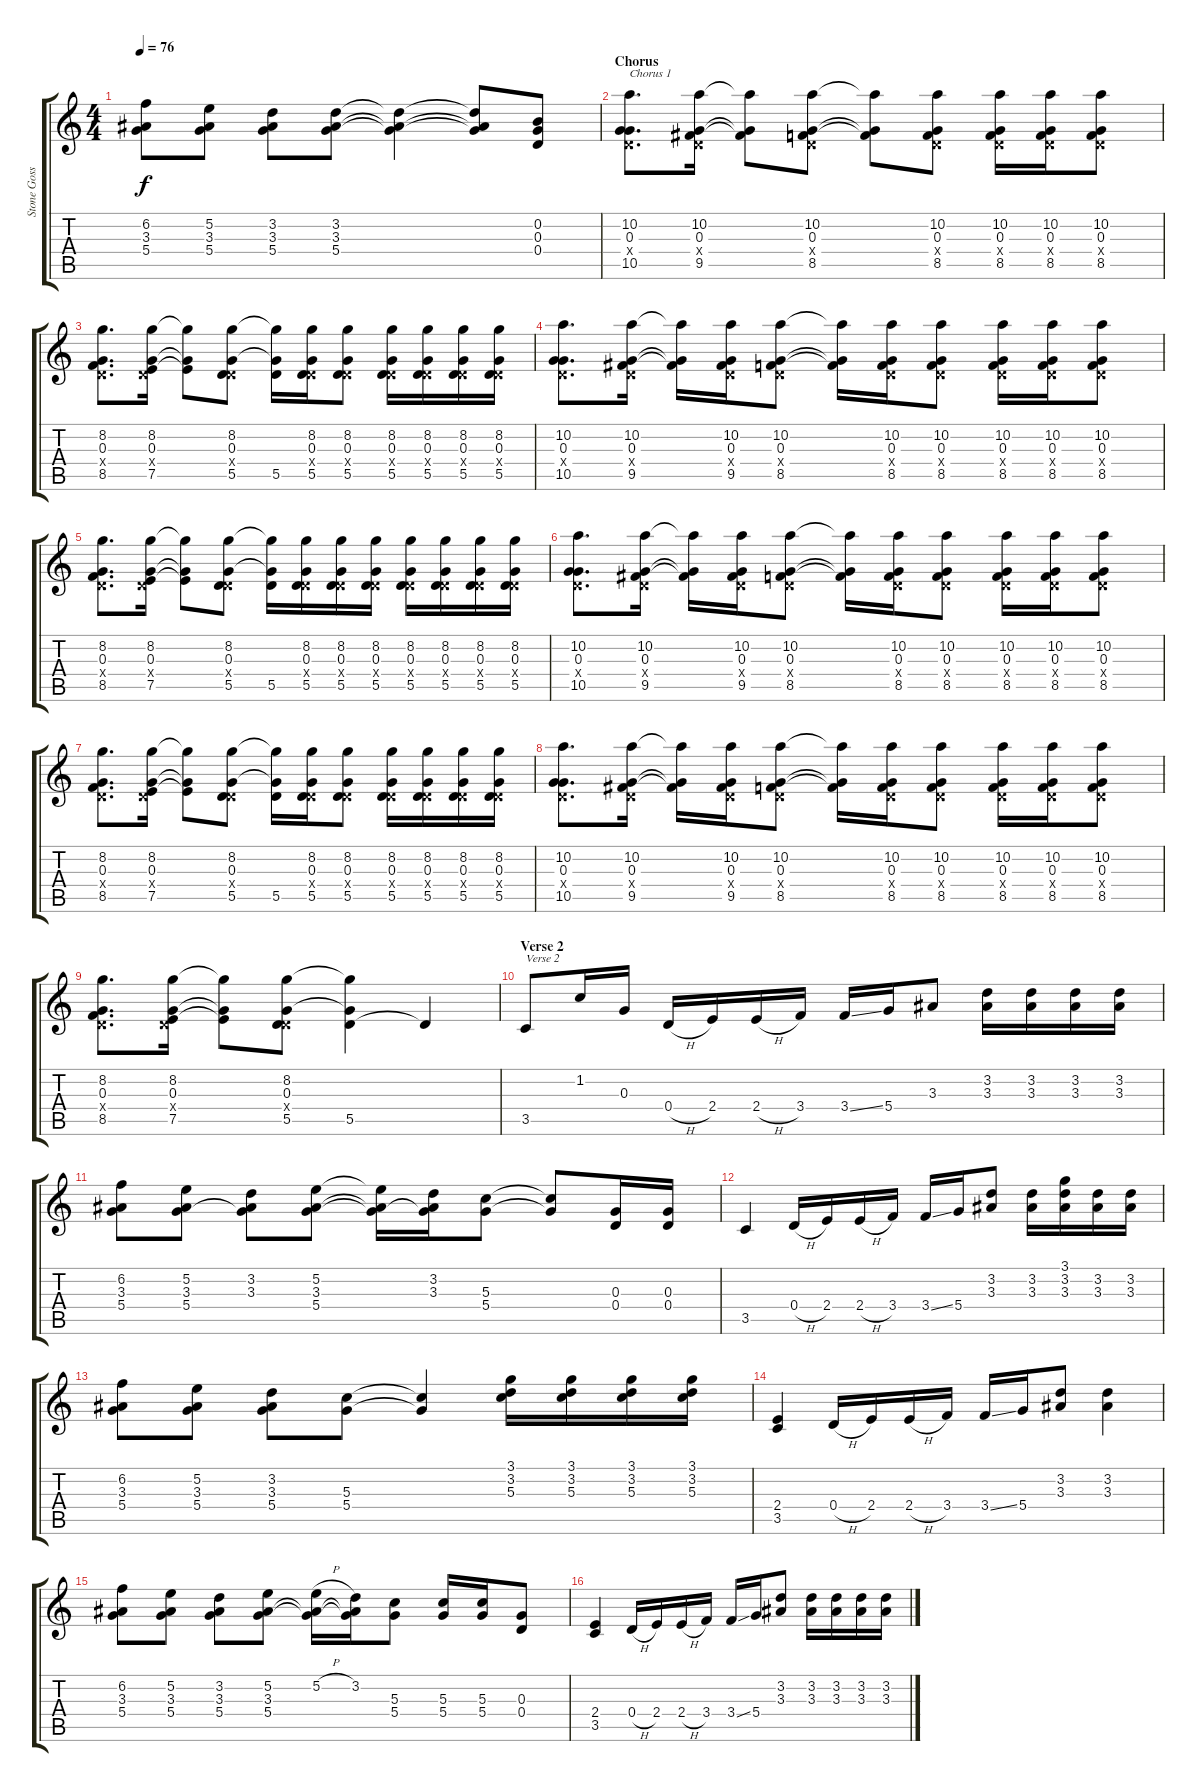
\track ("Stone Gossard" "Stone Goss") {instrument distortionguitar}
\staff {score tabs}
\tuning (E4 B3 G3 D3 A2 E2) {hide}
\ts (4 4)
\tempo 76
\clef g2
\ks c
(6.2 3.3 5.4).8{dy f} (5.2 3.3 5.4).8 (3.2 3.3 5.4).8 (3.2 3.3 5.4).8 (3.2{t} 3.3{t} 5.4{t}).4 (3.2{t} 3.3{t} 5.4{t}).8 (0.2 0.3 0.4).8 |
\section ("" "Chorus")
(10.2 0.3 0.4{x} 10.5).8{d txt "Chorus 1"} (10.2 0.3 0.4{x} 9.5).16 (10.2{t} 0.3{t} 9.5{t}).8 (10.2 0.3 0.4{x} 8.5).8 (10.2{t} 0.3{t} 8.5{t}).8 (10.2 0.3 0.4{x} 8.5).8 (10.2 0.3 0.4{x} 8.5).16 (10.2 0.3 0.4{x} 8.5).16 (10.2 0.3 0.4{x} 8.5).8 |
(8.2 0.3 0.4{x} 8.5).8{d} (8.2 0.3 0.4{x} 7.5).16 (8.2{t} 0.3{t} 7.5{t}).8 (8.2 0.3 0.4{x} 5.5).8 (8.2{t} 0.3{t} 5.5).16 (8.2 0.3 0.4{x} 5.5).16 (8.2 0.3 0.4{x} 5.5).8 (8.2 0.3 0.4{x} 5.5).16 (8.2 0.3 0.4{x} 5.5).16 (8.2 0.3 0.4{x} 5.5).16 (8.2 0.3 0.4{x} 5.5).16 |
(10.2 0.3 0.4{x} 10.5).8{d} (10.2 0.3 0.4{x} 9.5).16 (10.2{t} 0.3{t} 9.5{t}).16 (10.2 0.3 0.4{x} 9.5).16 (10.2 0.3 0.4{x} 8.5).8 (10.2{t} 0.3{t} 8.5{t}).16 (10.2 0.3 0.4{x} 8.5).16 (10.2 0.3 0.4{x} 8.5).8 (10.2 0.3 0.4{x} 8.5).16 (10.2 0.3 0.4{x} 8.5).16 (10.2 0.3 0.4{x} 8.5).8 |
(8.2 0.3 0.4{x} 8.5).8{d} (8.2 0.3 0.4{x} 7.5).16 (8.2{t} 0.3{t} 7.5{t}).8 (8.2 0.3 0.4{x} 5.5).8 (8.2{t} 0.3{t} 5.5).16 (8.2 0.3 0.4{x} 5.5).16 (8.2 0.3 0.4{x} 5.5).16 (8.2 0.3 0.4{x} 5.5).16 (8.2 0.3 0.4{x} 5.5).16 (8.2 0.3 0.4{x} 5.5).16 (8.2 0.3 0.4{x} 5.5).16 (8.2 0.3 0.4{x} 5.5).16 |
(10.2 0.3 0.4{x} 10.5).8{d} (10.2 0.3 0.4{x} 9.5).16 (10.2{t} 0.3{t} 9.5{t}).16 (10.2 0.3 0.4{x} 9.5).16 (10.2 0.3 0.4{x} 8.5).8 (10.2{t} 0.3{t} 8.5{t}).16 (10.2 0.3 0.4{x} 8.5).16 (10.2 0.3 0.4{x} 8.5).8 (10.2 0.3 0.4{x} 8.5).16 (10.2 0.3 0.4{x} 8.5).16 (10.2 0.3 0.4{x} 8.5).8 |
(8.2 0.3 0.4{x} 8.5).8{d} (8.2 0.3 0.4{x} 7.5).16 (8.2{t} 0.3{t} 7.5{t}).8 (8.2 0.3 0.4{x} 5.5).8 (8.2{t} 0.3{t} 5.5).16 (8.2 0.3 0.4{x} 5.5).16 (8.2 0.3 0.4{x} 5.5).8 (8.2 0.3 0.4{x} 5.5).16 (8.2 0.3 0.4{x} 5.5).16 (8.2 0.3 0.4{x} 5.5).16 (8.2 0.3 0.4{x} 5.5).16 |
(10.2 0.3 0.4{x} 10.5).8{d} (10.2 0.3 0.4{x} 9.5).16 (10.2{t} 0.3{t} 9.5{t}).16 (10.2 0.3 0.4{x} 9.5).16 (10.2 0.3 0.4{x} 8.5).8 (10.2{t} 0.3{t} 8.5{t}).16 (10.2 0.3 0.4{x} 8.5).16 (10.2 0.3 0.4{x} 8.5).8 (10.2 0.3 0.4{x} 8.5).16 (10.2 0.3 0.4{x} 8.5).16 (10.2 0.3 0.4{x} 8.5).8 |
(8.2 0.3 0.4{x} 8.5).8{d} (8.2 0.3 0.4{x} 7.5).16 (8.2{t} 0.3{t} 7.5{t}).8 (8.2 0.3 0.4{x} 5.5).8 (8.2{t} 0.3{t} 5.5).4 5.5{t}.4 |
\section ("" "Verse 2")
3.5.8{txt "Verse 2"} 1.2.16 0.3.16 0.4{h}.16 2.4.16 2.4{h}.16 3.4.16 3.4{ss}.16 5.4.16 3.3.8 (3.2 3.3).16 (3.2 3.3).16 (3.2 3.3).16 (3.2 3.3).16 |
(6.2 3.3 5.4).8 (5.2 3.3 5.4).8 (3.2 3.3 5.4{t}).8 (5.2 3.3 5.4).8 (5.2{t} 3.3{t} 5.4{t}).16 (3.2 3.3 5.4{t}).16 (5.3 5.4).8 (5.3{t} 5.4{t}).8 (0.3 0.4).16 (0.3 0.4).16 |
3.5.4 0.4{h}.16 2.4.16 2.4{h}.16 3.4.16 3.4{ss}.16 5.4.16 (3.2 3.3).8 (3.2 3.3).16 (3.1 3.2 3.3).16 (3.2 3.3).16 (3.2 3.3).16 |
(6.2 3.3 5.4).8 (5.2 3.3 5.4).8 (3.2 3.3 5.4).8 (5.3 5.4).8 (5.3{t} 5.4{t}).4 (3.1 3.2 5.3).16 (3.1 3.2 5.3).16 (3.1 3.2 5.3).16 (3.1 3.2 5.3).16 |
(2.4 3.5).4 0.4{h}.16 2.4.16 2.4{h}.16 3.4.16 3.4{ss}.16 5.4.16 (3.2 3.3).8 (3.2 3.3).4 |
(6.2 3.3 5.4).8 (5.2 3.3 5.4).8 (3.2 3.3 5.4).8 (5.2 3.3 5.4).8 (5.2{h} 3.3{t} 5.4{t}).16 (3.2 3.3{t} 5.4{t}).16 (5.3 5.4).8 (5.3 5.4).16 (5.3 5.4).16 (0.3 0.4).8 |
(2.4 3.5).4 0.4{h}.16 2.4.16 2.4{h}.16 3.4.16 3.4{ss}.16 5.4.16 (3.2 3.3).8 (3.2 3.3).16 (3.2 3.3).16 (3.2 3.3).16 (3.2 3.3).16
